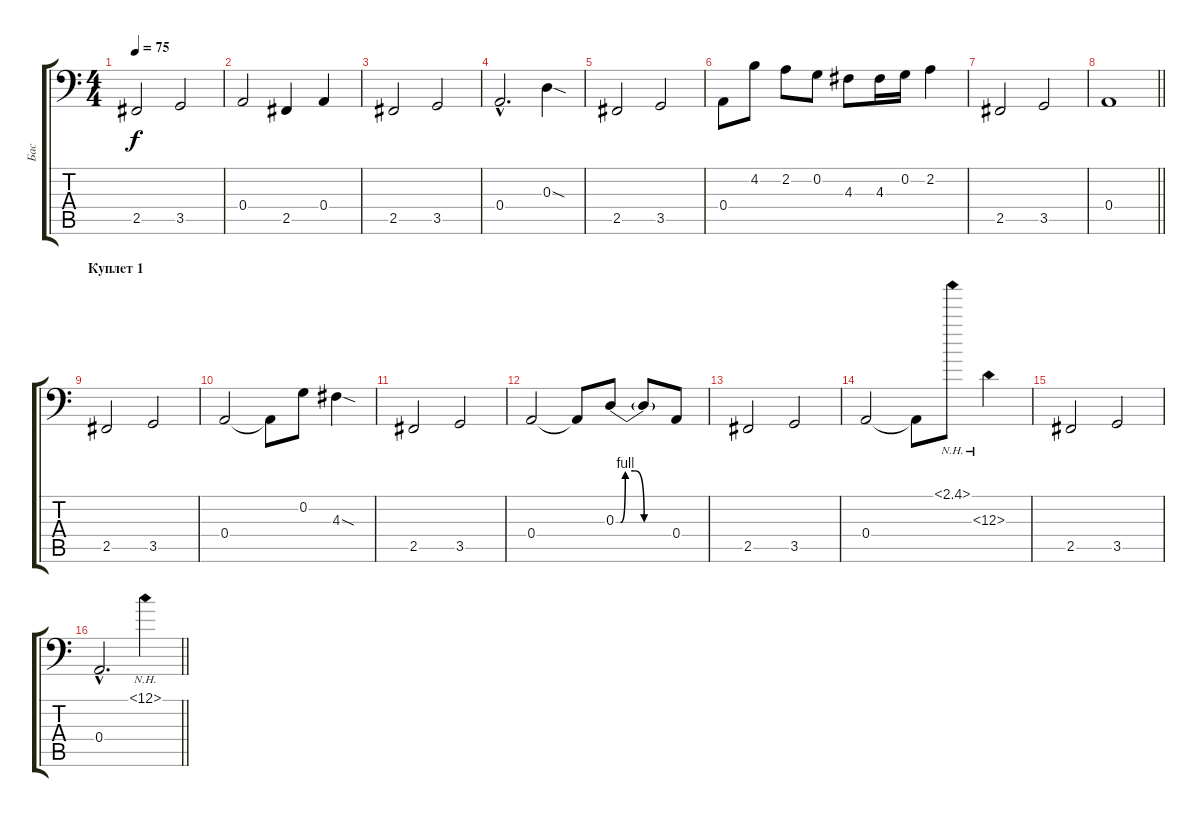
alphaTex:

\track ("Бас" "Бас") {instrument electricbassfinger}
\staff {score tabs}
\tuning (C3 G2 D2 A1 E1 B0) {hide}
\ts (4 4)
\tempo 75
\clef f4
\ks c
2.5.2{dy f instrument electricbassfinger} 3.5.2 |
0.4.2 2.5.4 0.4.4 |
2.5.2 3.5.2 |
0.4{hac}.2{d} 0.3{sod}.4 |
2.5.2 3.5.2 |
0.4.8 4.2.8 2.2.8 0.2.8 4.3.8 4.3.16 0.2.16 2.2.4 |
2.5.2 3.5.2 |
\barLineRight lightlight
0.4.1 |
\section ("" "Куплет 1")
2.5.2 3.5.2 |
0.4.2 0.4{t}.8 0.2.8 4.3{sod}.4 |
2.5.2 3.5.2 |
0.4.2 0.4{t}.8 0.3{be (custom 0 0 5 0 10 4 20 4 30 0 60 0)}.8 0.3{t}.8 0.4.8 |
2.5.2 3.5.2 |
0.4.2 0.4{t}.8 2.1{nh}.8 0.3{nh}.4 |
2.5.2 3.5.2 |
\barLineRight lightlight
0.4{hac}.2{d} 11.1{nh}.4
